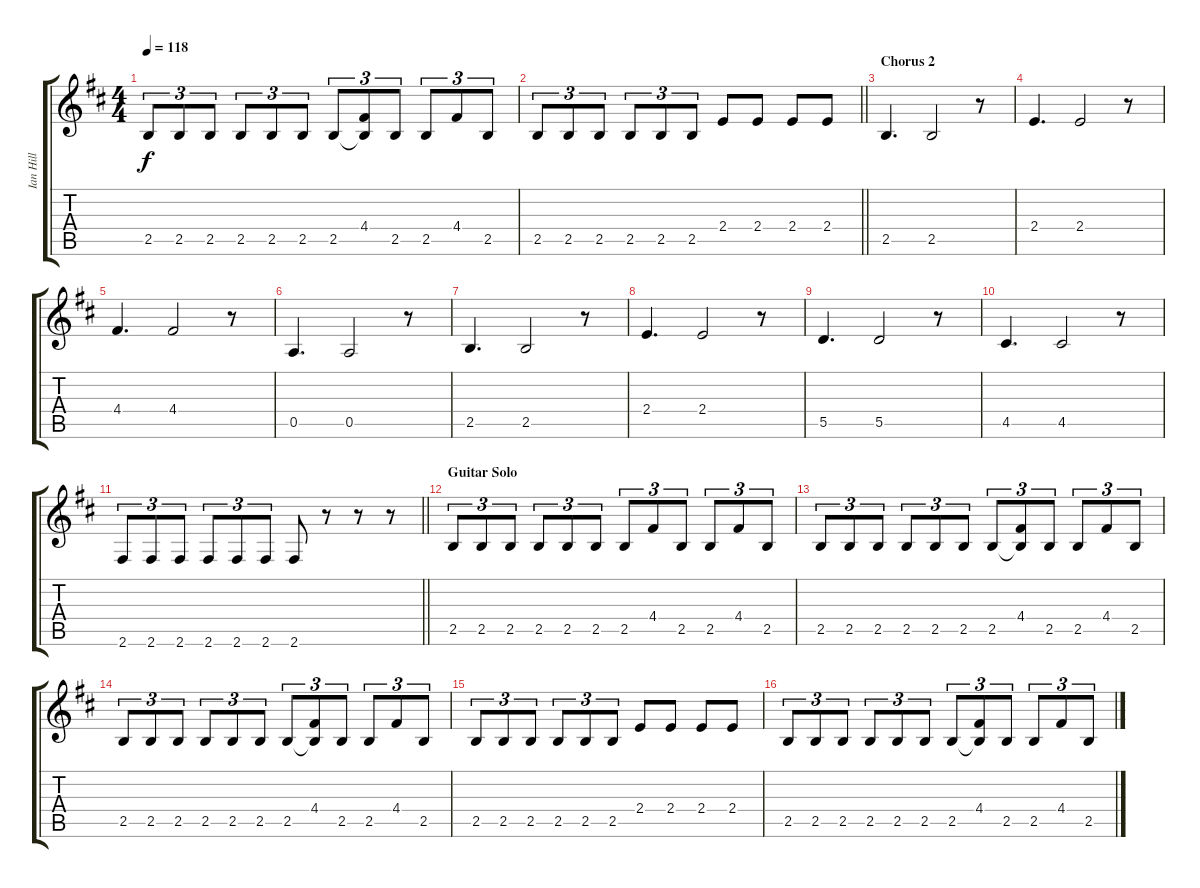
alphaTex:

\track ("Ian Hill" "Ian Hill") {instrument electricbasspick}
\staff {score tabs}
\tuning (E4 B3 G3 D3 A2 E2) {hide}
\ts (4 4)
\tempo 118
\clef g2
\ks d
2.5.8{tu (3 2) dy f} 2.5.8{tu (3 2)} 2.5.8{tu (3 2)} 2.5.8{tu (3 2)} 2.5.8{tu (3 2)} 2.5.8{tu (3 2)} 2.5.8{tu (3 2)} (4.4 2.5{t}).8{tu (3 2)} 2.5.8{tu (3 2)} 2.5.8{tu (3 2)} 4.4.8{tu (3 2)} 2.5.8{tu (3 2)} |
\barLineRight lightlight
2.5.8{tu (3 2)} 2.5.8{tu (3 2)} 2.5.8{tu (3 2)} 2.5.8{tu (3 2)} 2.5.8{tu (3 2)} 2.5.8{tu (3 2)} 2.4.8 2.4.8 2.4.8 2.4.8 |
\section ("" "Chorus 2")
2.5.4{d} 2.5.2 r.8 |
2.4.4{d} 2.4.2 r.8 |
4.4.4{d} 4.4.2 r.8 |
0.5.4{d} 0.5.2 r.8 |
2.5.4{d} 2.5.2 r.8 |
2.4.4{d} 2.4.2 r.8 |
5.5.4{d} 5.5.2 r.8 |
4.5.4{d} 4.5.2 r.8 |
\barLineRight lightlight
2.6.8{tu (3 2)} 2.6.8{tu (3 2)} 2.6.8{tu (3 2)} 2.6.8{tu (3 2)} 2.6.8{tu (3 2)} 2.6.8{tu (3 2)} 2.6.8 r.8 r.8 r.8 |
\section ("" "Guitar Solo")
2.5.8{tu (3 2)} 2.5.8{tu (3 2)} 2.5.8{tu (3 2)} 2.5.8{tu (3 2)} 2.5.8{tu (3 2)} 2.5.8{tu (3 2)} 2.5.8{tu (3 2)} 4.4.8{tu (3 2)} 2.5.8{tu (3 2)} 2.5.8{tu (3 2)} 4.4.8{tu (3 2)} 2.5.8{tu (3 2)} |
2.5.8{tu (3 2)} 2.5.8{tu (3 2)} 2.5.8{tu (3 2)} 2.5.8{tu (3 2)} 2.5.8{tu (3 2)} 2.5.8{tu (3 2)} 2.5.8{tu (3 2)} (4.4 2.5{t}).8{tu (3 2)} 2.5.8{tu (3 2)} 2.5.8{tu (3 2)} 4.4.8{tu (3 2)} 2.5.8{tu (3 2)} |
2.5.8{tu (3 2)} 2.5.8{tu (3 2)} 2.5.8{tu (3 2)} 2.5.8{tu (3 2)} 2.5.8{tu (3 2)} 2.5.8{tu (3 2)} 2.5.8{tu (3 2)} (4.4 2.5{t}).8{tu (3 2)} 2.5.8{tu (3 2)} 2.5.8{tu (3 2)} 4.4.8{tu (3 2)} 2.5.8{tu (3 2)} |
2.5.8{tu (3 2)} 2.5.8{tu (3 2)} 2.5.8{tu (3 2)} 2.5.8{tu (3 2)} 2.5.8{tu (3 2)} 2.5.8{tu (3 2)} 2.4.8 2.4.8 2.4.8 2.4.8 |
2.5.8{tu (3 2)} 2.5.8{tu (3 2)} 2.5.8{tu (3 2)} 2.5.8{tu (3 2)} 2.5.8{tu (3 2)} 2.5.8{tu (3 2)} 2.5.8{tu (3 2)} (4.4 2.5{t}).8{tu (3 2)} 2.5.8{tu (3 2)} 2.5.8{tu (3 2)} 4.4.8{tu (3 2)} 2.5.8{tu (3 2)}
